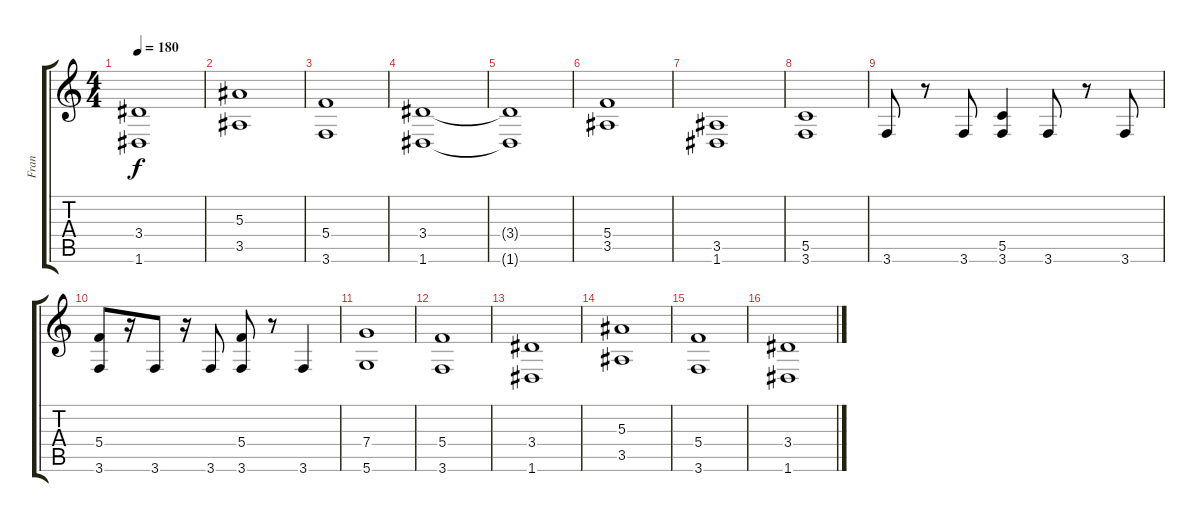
\track ("Fran" "Fran") {instrument electricbassfinger}
\staff {score tabs}
\tuning (D4 A3 F3 C3 G2 D2) {hide}
\ts (4 4)
\tempo 180
\clef g2
\ks c
(3.4 1.6).1{dy f} |
(5.3 3.5).1 |
(5.4 3.6).1 |
(3.4 1.6).1 |
(3.4{t} 1.6{t}).1 |
(5.4 3.5).1 |
(3.5 1.6).1 |
(5.5 3.6).1 |
3.6.8 r.8 3.6.8 (5.5 3.6).4 3.6.8 r.8 3.6.8 |
(5.4 3.6).8 r.16 3.6.8 r.16 3.6.8 (5.4 3.6).8 r.8 3.6.4 |
(7.4 5.6).1 |
(5.4 3.6).1 |
(3.4 1.6).1 |
(5.3 3.5).1 |
(5.4 3.6).1 |
(3.4 1.6).1
